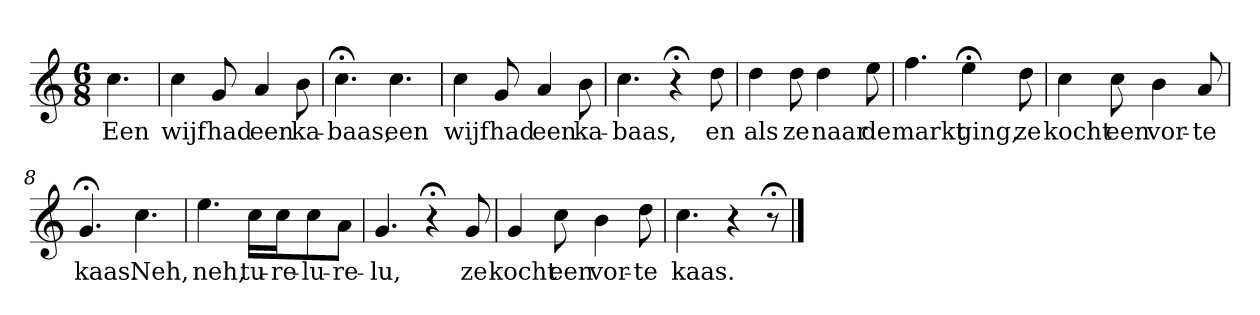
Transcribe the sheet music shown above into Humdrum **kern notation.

**kern	**text
*part1	*part1
*staff1	*staff1
*k[]	*
*C:	*
*M6/8	*
*MM120	*
=	=
4.cc	Een
=1	=1
4cc	wijf
8g	had
4a	een
8b	ka-
=2	=2
4.cc;<	-baas,
4.cc	een
=3	=3
4cc	wijf
8g	had
4a	een
8b	ka-
=4	=4
4.cc	-baas,
4r;<	.
8dd	en
=5	=5
4dd	als
8dd	ze
4dd	naar
8ee	de
=6	=6
4.ff	markt
4ee;<	ging,
8dd	ze
=7	=7
4cc	kocht
8cc	een
4b	vor-
8a	-te
=8	=8
4.g;<	kaas.
4.cc	Neh,
=9	=9
4.ee	neh,
16ccLL	tu-
16ccJ	-re-
8cc	-lu-
8aJ	-re-
=10	=10
4.g	-lu,
4r;<	.
8g	ze
=11	=11
4g	kocht
8cc	een
4b	vor-
8dd	-te
=12	=12
4.cc	kaas.
4r	.
8r;<	.
==	==
*-	*-
